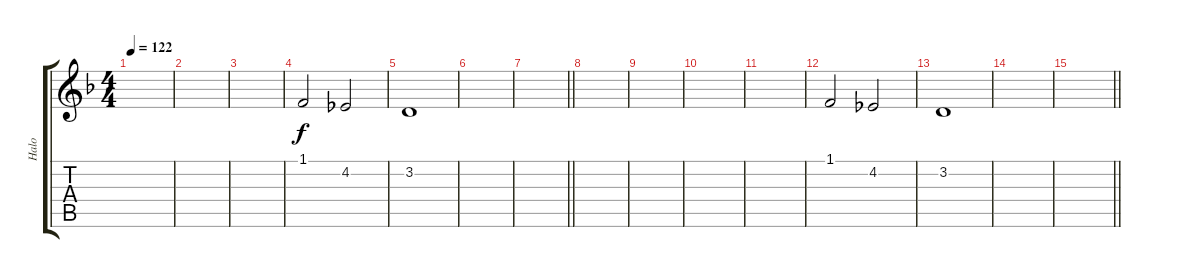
\track ("Halo" "Halo") {instrument pad7halo}
\staff {score tabs}
\tuning (E4 B3 G3 D3 A2 E2) {hide}
\ts (4 4)
\tempo 122
\clef g2
\ks f
|
|
|
1.1.2 4.2.2 |
3.2.1 |
|
\barLineRight lightlight
|
|
|
|
|
1.1.2 4.2.2 |
3.2.1 |
|
\barLineRight lightlight
